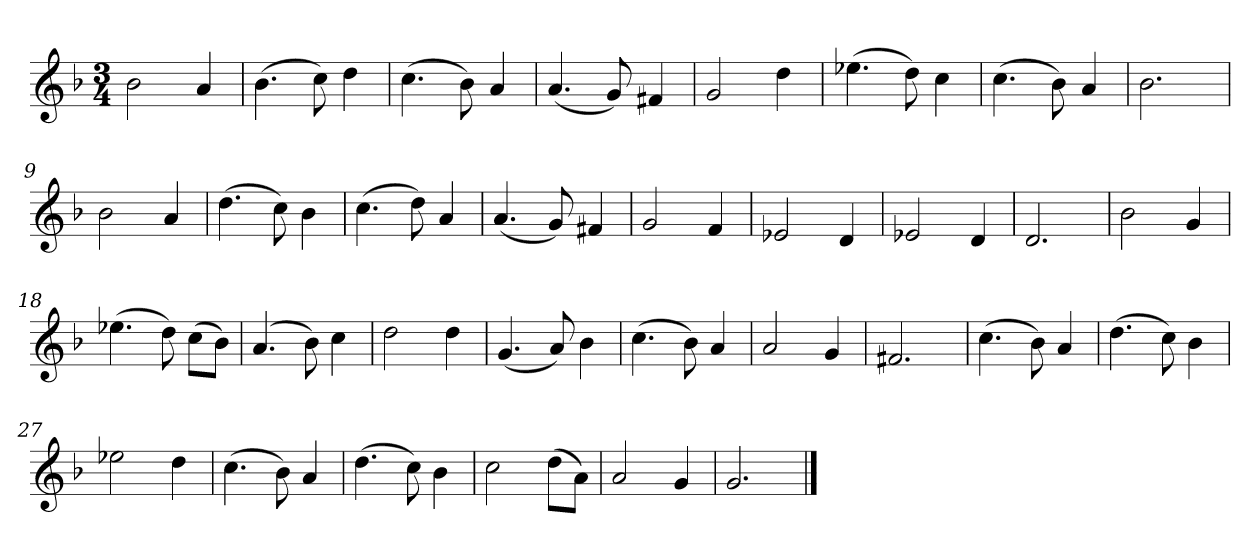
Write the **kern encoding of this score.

**kern
*part1
*staff1
*k[b-]
*M3/4
*MM120
=1
2b-
4a
=2
(4.b-
8cc)
4dd
=3
(4.cc
8b-)
4a
=4
(4.a
8g)
4f#X
=5
2g
4dd
=6
(4.ee-X
8dd)
4cc
=7
(4.cc
8b-)
4a
=8
2.b-
=9
2b-
4a
=10
(4.dd
8cc)
4b-
=11
(4.cc
8dd)
4a
=12
(4.a
8g)
4f#X
=13
2g
4f
=14
2e-X
4d
=15
2e-X
4d
=16
2.d
=17
2b-
4g
=18
(4.ee-X
8dd)
(8ccL
8b-J)
=19
(4.a
8b-)
4cc
=20
2dd
4dd
=21
(4.g
8a)
4b-
=22
(4.cc
8b-)
4a
=23
2a
4g
=24
2.f#X
=25
(4.cc
8b-)
4a
=26
(4.dd
8cc)
4b-
=27
2ee-X
4dd
=28
(4.cc
8b-)
4a
=29
(4.dd
8cc)
4b-
=30
2cc
(8ddL
8aJ)
=31
2a
4g
=32
2.g
==
*-
